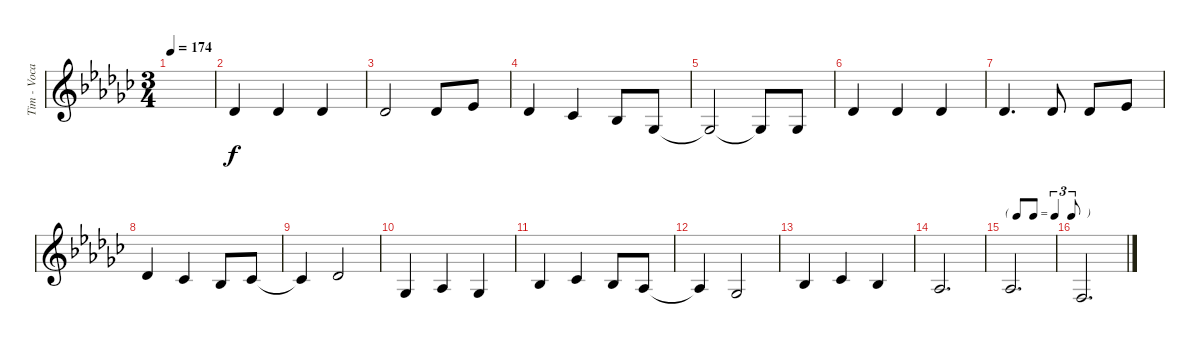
\track ("Tim - Vocals" "Tim - Voca") {instrument synthvoice}
\staff {score}
\tuning (E4 B3 G3 D3 A2 E2) {hide}
\ts (3 4)
\tempo 174
\clef g2
\ks ebminor
|
2.2.4 2.2.4 2.2.4 |
2.2.2 2.2.8 4.2.8 |
2.2.4 0.2.4 3.3.8 4.4.8 |
4.4{t}.2 4.4{t}.8 4.4.8 |
2.2.4 2.2.4 2.2.4 |
2.2.4{d} 2.2.8 2.2.8 4.2.8 |
2.2.4 0.2.4 3.3.8 0.2.8 |
0.2{t}.4 2.2.2 |
4.4.4 1.3.4 4.4.4 |
3.3.4 0.2.4 3.3.8 1.3.8 |
1.3{t}.4 4.4.2 |
3.3.4 0.2.4 3.3.4 |
1.3.2{d} |
\tf triplet8th
1.3.2{d} |
3.4.2{d}
